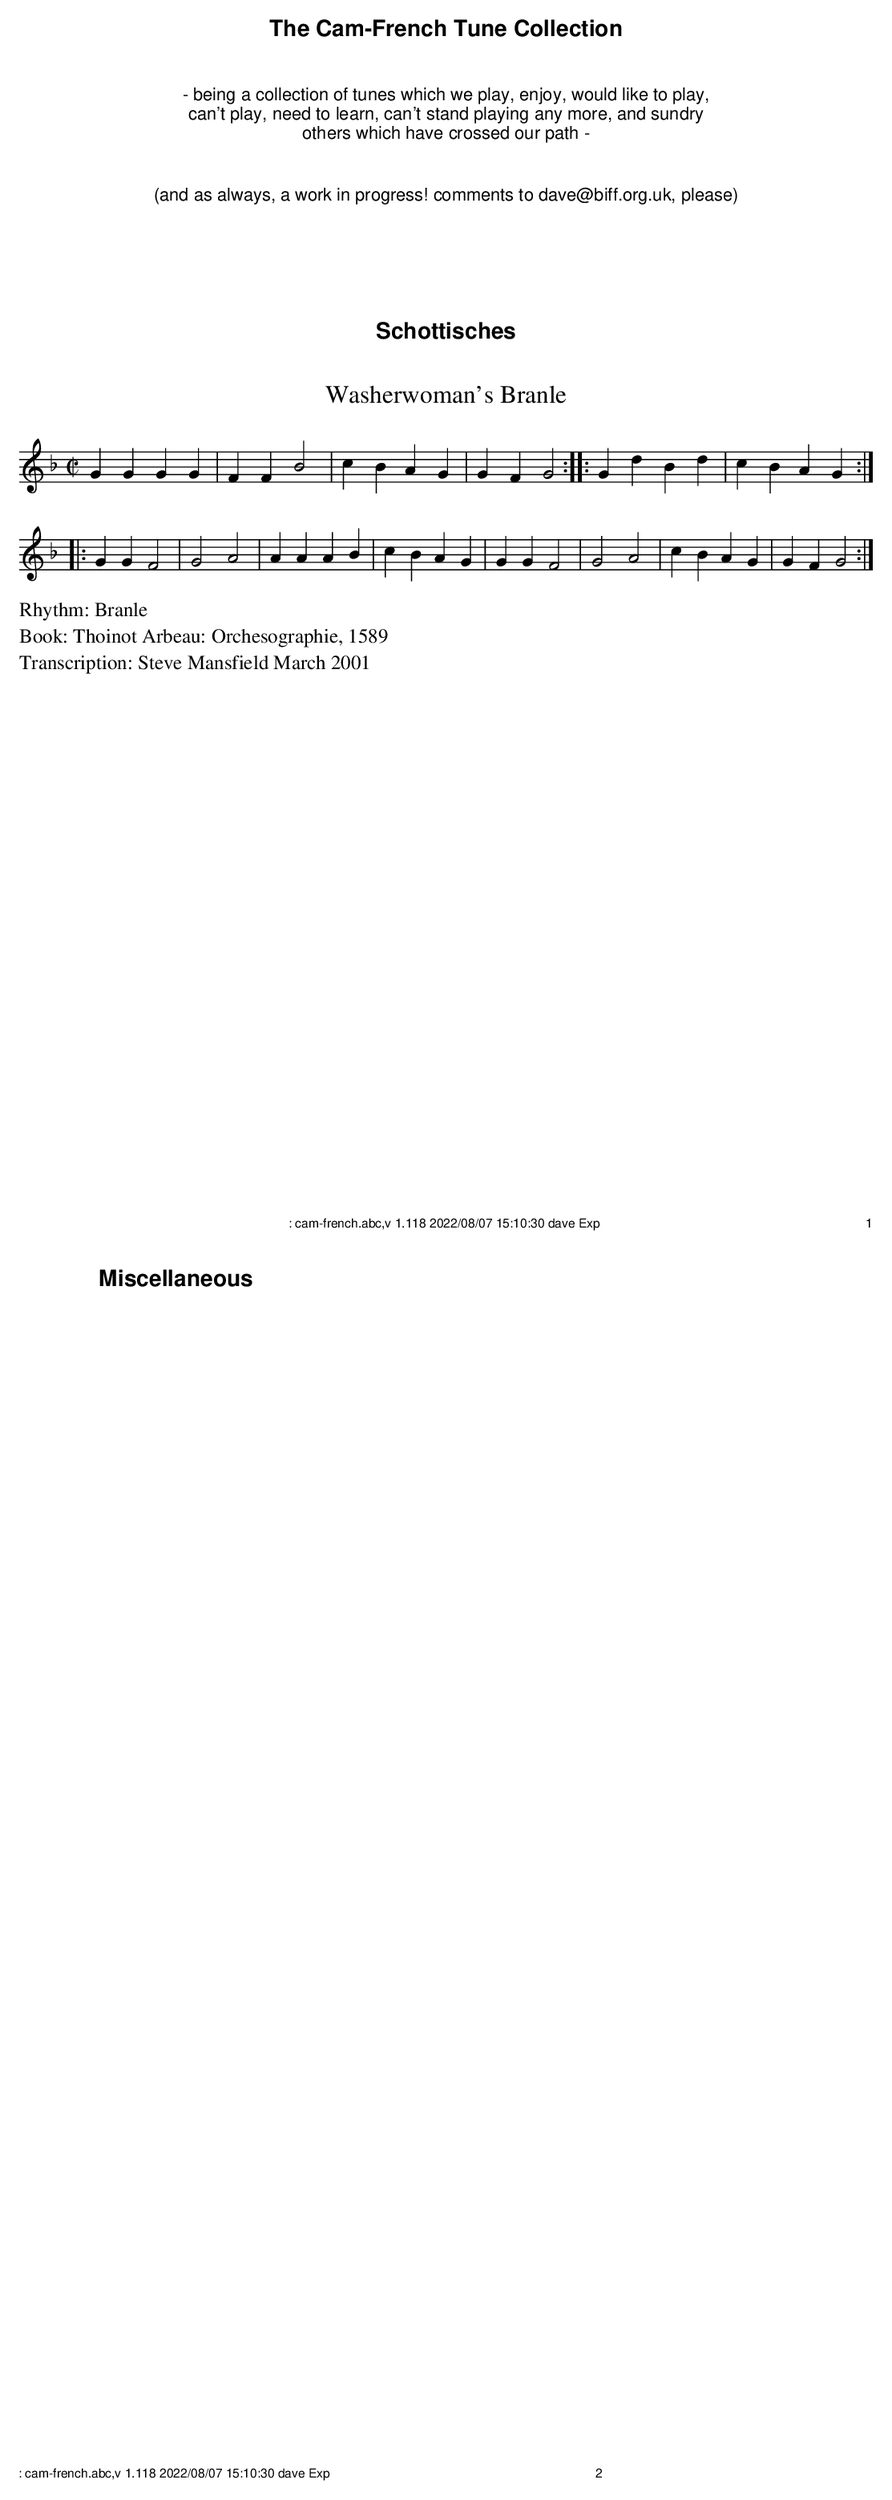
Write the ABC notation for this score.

X:1
T:Washerwoman's Branle
M:C|
L:1/4
K:GDor
GG GG | FF B2 | cB AG | GF G2 :: Gd Bd | cB AG ::
GG F2 | G2 A2 | AA AB | cB AG | GG F2 | G2 A2 | cB AG | GF G2 :|
